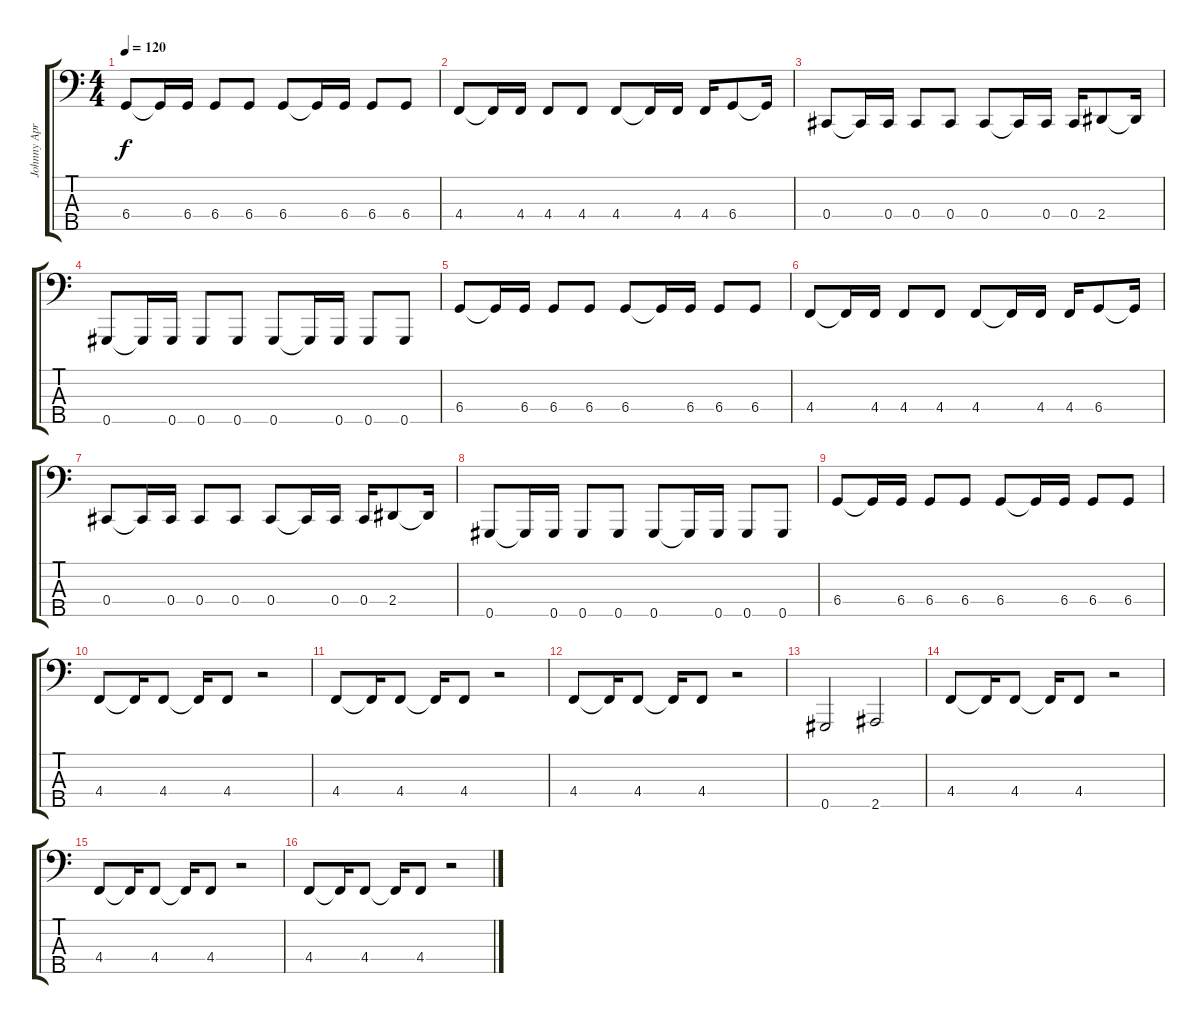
\track ("Johnny April" "Johnny Apr") {instrument electricbassfinger}
\staff {score tabs}
\tuning (E2 B1 Gb1 Db1 Ab0) {hide}
\ts (4 4)
\tempo 120
\clef f4
\ks c
6.4.8{dy f} 6.4{t}.16 6.4.16 6.4.8 6.4.8 6.4.8 6.4{t}.16 6.4.16 6.4.8 6.4.8 |
4.4.8 4.4{t}.16 4.4.16 4.4.8 4.4.8 4.4.8 4.4{t}.16 4.4.16 4.4.16 6.4.8 6.4{t}.16 |
0.4.8 0.4{t}.16 0.4.16 0.4.8 0.4.8 0.4.8 0.4{t}.16 0.4.16 0.4.16 2.4.8 2.4{t}.16 |
0.5.8 0.5{t}.16 0.5.16 0.5.8 0.5.8 0.5.8 0.5{t}.16 0.5.16 0.5.8 0.5.8 |
6.4.8 6.4{t}.16 6.4.16 6.4.8 6.4.8 6.4.8 6.4{t}.16 6.4.16 6.4.8 6.4.8 |
4.4.8 4.4{t}.16 4.4.16 4.4.8 4.4.8 4.4.8 4.4{t}.16 4.4.16 4.4.16 6.4.8 6.4{t}.16 |
0.4.8 0.4{t}.16 0.4.16 0.4.8 0.4.8 0.4.8 0.4{t}.16 0.4.16 0.4.16 2.4.8 2.4{t}.16 |
0.5.8 0.5{t}.16 0.5.16 0.5.8 0.5.8 0.5.8 0.5{t}.16 0.5.16 0.5.8 0.5.8 |
6.4.8 6.4{t}.16 6.4.16 6.4.8 6.4.8 6.4.8 6.4{t}.16 6.4.16 6.4.8 6.4.8 |
4.4.8 4.4{t}.16 4.4.8 4.4{t}.16 4.4.8 r.2 |
4.4.8 4.4{t}.16 4.4.8 4.4{t}.16 4.4.8 r.2 |
4.4.8 4.4{t}.16 4.4.8 4.4{t}.16 4.4.8 r.2 |
0.5.2 2.5.2 |
4.4.8 4.4{t}.16 4.4.8 4.4{t}.16 4.4.8 r.2 |
4.4.8 4.4{t}.16 4.4.8 4.4{t}.16 4.4.8 r.2 |
4.4.8 4.4{t}.16 4.4.8 4.4{t}.16 4.4.8 r.2
